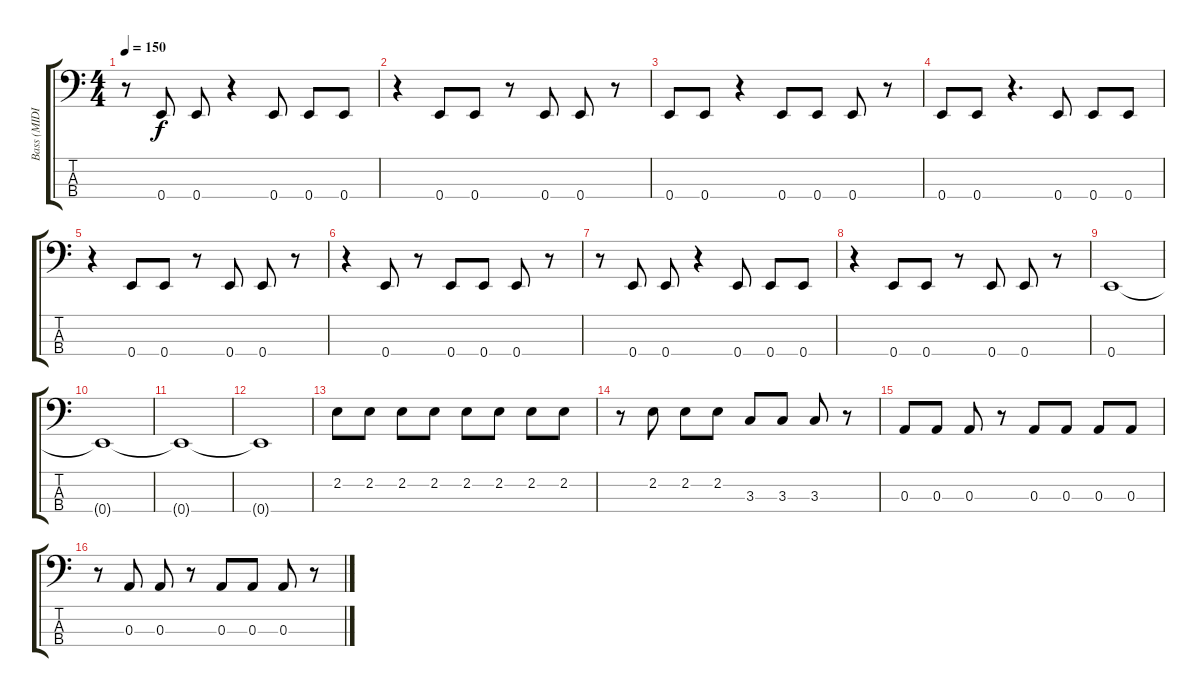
\track ("Bass (MIDI)" "Bass (MIDI") {instrument electricbassfinger}
\staff {score tabs}
\tuning (G2 D2 A1 E1) {hide}
\ts (4 4)
\tempo 150
\clef f4
\ks c
r.8{dy f} 0.4.8 0.4.8 r.4 0.4.8 0.4.8 0.4.8 |
r.4 0.4.8 0.4.8 r.8 0.4.8 0.4.8 r.8 |
0.4.8 0.4.8 r.4 0.4.8 0.4.8 0.4.8 r.8 |
0.4.8 0.4.8 r.4{d} 0.4.8 0.4.8 0.4.8 |
r.4 0.4.8 0.4.8 r.8 0.4.8 0.4.8 r.8 |
r.4 0.4.8 r.8 0.4.8 0.4.8 0.4.8 r.8 |
r.8 0.4.8 0.4.8 r.4 0.4.8 0.4.8 0.4.8 |
r.4 0.4.8 0.4.8 r.8 0.4.8 0.4.8 r.8 |
0.4.1 |
0.4{t}.1 |
0.4{t}.1 |
0.4{t}.1 |
2.2.8 2.2.8 2.2.8 2.2.8 2.2.8 2.2.8 2.2.8 2.2.8 |
r.8 2.2.8 2.2.8 2.2.8 3.3.8 3.3.8 3.3.8 r.8 |
0.3.8 0.3.8 0.3.8 r.8 0.3.8 0.3.8 0.3.8 0.3.8 |
r.8 0.3.8 0.3.8 r.8 0.3.8 0.3.8 0.3.8 r.8
